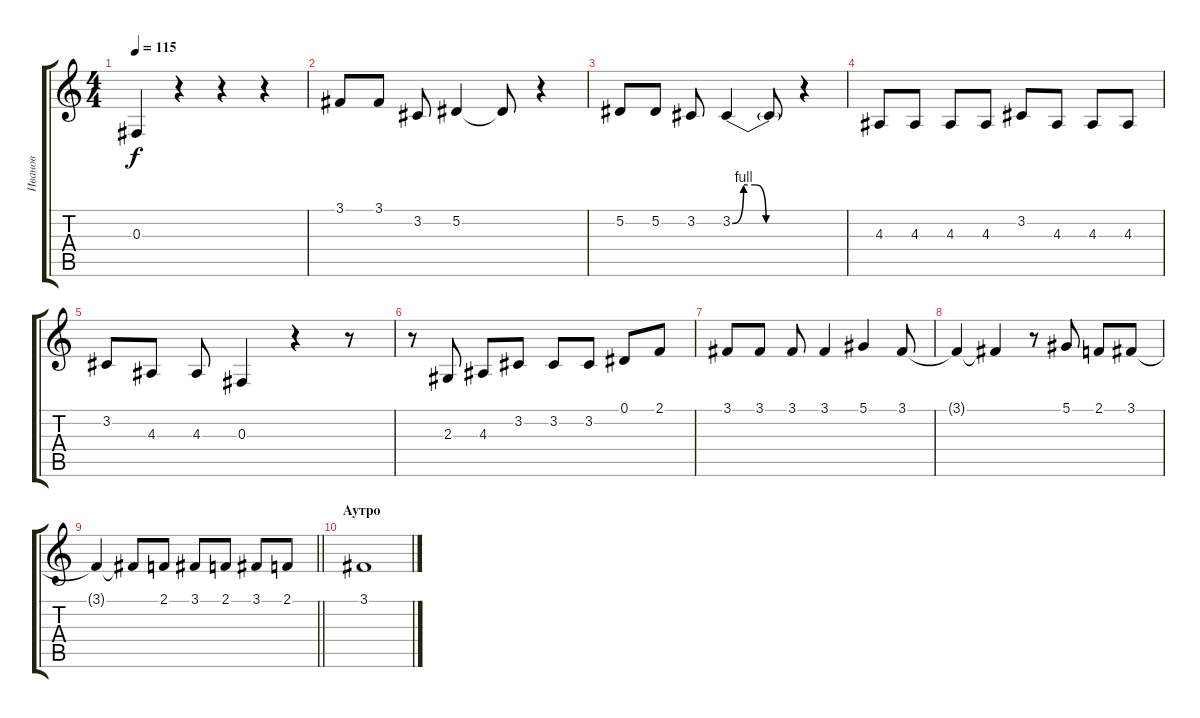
\track ("Иванов" "Иванов") {instrument oboe}
\staff {score tabs}
\tuning (Eb4 Bb3 Gb3 Db3 Ab2 Eb2) {hide}
\ts (4 4)
\tempo 115
\clef g2
\ks c
0.3{t}.4{dy f} r.4 r.4 r.4 |
3.1.8 3.1.8 3.2.8 5.2.4 5.2{t}.8 r.4 |
5.2.8 5.2.8 3.2.8 3.2{be (custom 0 0 10 4 20 4 30 0 60 0)}.4 3.2{t}.8 r.4 |
4.3.8 4.3.8 4.3.8 4.3.8 3.2.8 4.3.8 4.3.8 4.3.8 |
3.2.8 4.3.8 4.3.8 0.3.4 r.4 r.8 |
r.8 2.3.8 4.3.8 3.2.8 3.2.8 3.2.8 0.1.8 2.1.8 |
3.1.8 3.1.8 3.1.8 3.1.4 5.1.4 3.1.8 |
3.1{t}.4 3.1{t}.4 r.8 5.1.8 2.1.8 3.1.8 |
\barLineRight lightlight
3.1{t}.4 3.1{t}.8 2.1.8 3.1.8 2.1.8 3.1.8 2.1.8 |
\section ("" "Аутро")
3.1.1
